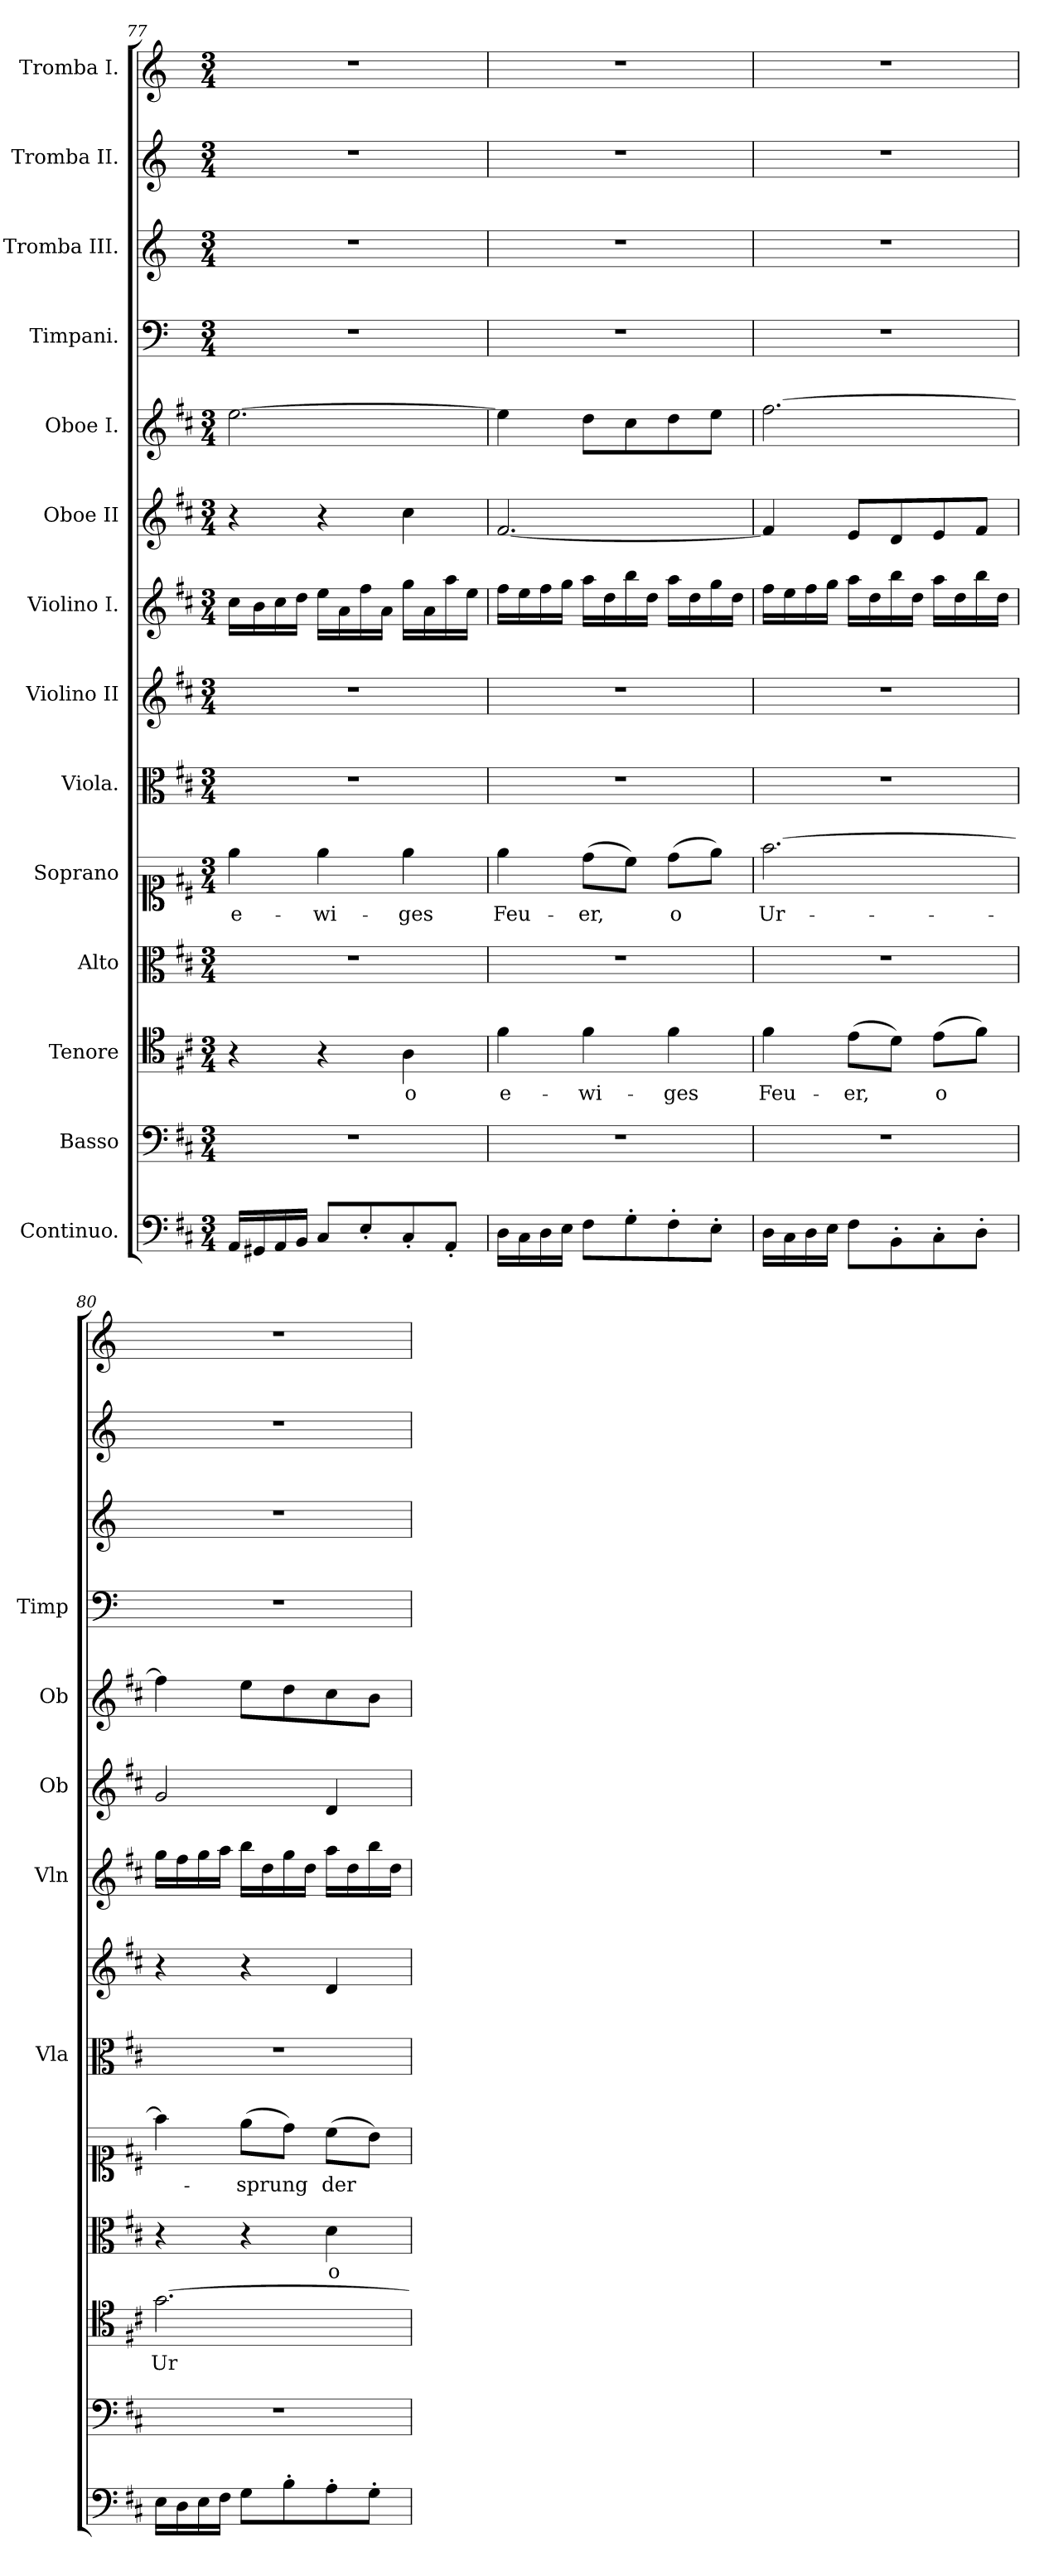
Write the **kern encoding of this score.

**kern	**kern	**kern	**text	**kern	**text	**kern	**text	**kern	**kern	**kern	**kern	**kern	**kern	**kern	**kern	**kern
*part14	*part13	*part12	*part12	*part11	*part11	*part10	*part10	*part9	*part8	*part7	*part6	*part5	*part4	*part3	*part2	*part1
*staff14	*staff13	*staff12	*staff12	*staff11	*staff11	*staff10	*staff10	*staff9	*staff8	*staff7	*staff6	*staff5	*staff4	*staff3	*staff2	*staff1
*I"Continuo.	*I"Basso	*I"Tenore	*	*I"Alto	*	*I"Soprano	*	*I"Viola.	*I"Violino II	*I"Violino I.	*I"Oboe II	*I"Oboe I.	*I"Timpani.	*I"Tromba III.	*I"Tromba II.	*I"Tromba I.
*	*	*	*	*	*	*	*	*I'Vla	*	*I'Vln	*I'Ob	*I'Ob	*I'Timp	*	*	*
*clefF4	*clefF4	*clefC4	*	*clefC3	*	*clefC1	*	*clefC3	*clefG2	*clefG2	*clefG2	*clefG2	*clefF4	*clefG2	*clefG2	*clefG2
*	*	*	*	*	*	*	*	*	*	*	*	*	*ITrd-1c-2	*ITrd-1c-2	*ITrd-1c-2	*ITrd-1c-2
*k[f#c#]	*k[f#c#]	*k[f#c#]	*	*k[f#c#]	*	*k[f#c#]	*	*k[f#c#]	*k[f#c#]	*k[f#c#]	*k[f#c#]	*k[f#c#]	*k[f#c#]	*k[f#c#]	*k[f#c#]	*k[f#c#]
*M3/4	*M3/4	*M3/4	*	*M3/4	*	*M3/4	*	*M3/4	*M3/4	*M3/4	*M3/4	*M3/4	*M3/4	*M3/4	*M3/4	*M3/4
=77	=77	=77	=77	=77	=77	=77	=77	=77	=77	=77	=77	=77	=77	=77	=77	=77
!	!	!	!	!	!	!	!LO:LY:b	!	!	!	!	!	!	!	!	!
16AA/LL	2.r	4r	.	2.r	.	4ee\	e-	2.r	2.r	16cc#\LL	4r	[2.ee\	2.r	2.r	2.r	2.r
16GG#X/	.	.	.	.	.	.	.	.	.	16b\	.	.	.	.	.	.
16AA/	.	.	.	.	.	.	.	.	.	16cc#\	.	.	.	.	.	.
16BB/JJ	.	.	.	.	.	.	.	.	.	16dd\JJ	.	.	.	.	.	.
!	!	!	!	!	!	!	!LO:LY:b	!	!	!	!	!	!	!	!	!
8C#/L	.	4r	.	.	.	4ee\	wi-	.	.	16ee\LL	4r	.	.	.	.	.
.	.	.	.	.	.	.	.	.	.	16a\	.	.	.	.	.	.
8E'/	.	.	.	.	.	.	.	.	.	16ff#\	.	.	.	.	.	.
.	.	.	.	.	.	.	.	.	.	16a\JJ	.	.	.	.	.	.
!	!	!	!LO:LY:b	!	!	!	!LO:LY:b	!	!	!	!	!	!	!	!	!
8C#'/	.	4A\	-o	.	.	4ee\	-ges	.	.	16gg\LL	4cc#\	.	.	.	.	.
.	.	.	.	.	.	.	.	.	.	16a\	.	.	.	.	.	.
8AA'/J	.	.	.	.	.	.	.	.	.	16aa\	.	.	.	.	.	.
.	.	.	.	.	.	.	.	.	.	16ee\JJ	.	.	.	.	.	.
=78	=78	=78	=78	=78	=78	=78	=78	=78	=78	=78	=78	=78	=78	=78	=78	=78
!	!	!	!LO:LY:b	!	!	!	!LO:LY:b	!	!	!	!	!	!	!	!	!
16D\LL	2.r	4f#\	e-	2.r	.	4ee\	-Feu-	2.r	2.r	16ff#\LL	[2.f#/	4ee\]	2.r	2.r	2.r	2.r
16C#\	.	.	.	.	.	.	.	.	.	16ee\	.	.	.	.	.	.
16D\	.	.	.	.	.	.	.	.	.	16ff#\	.	.	.	.	.	.
16E\JJ	.	.	.	.	.	.	.	.	.	16gg\JJ	.	.	.	.	.	.
!	!	!	!LO:LY:b	!	!	!	!LO:LY:b	!	!	!	!	!	!	!	!	!
8F#\L	.	4f#\	wi-	.	.	(>8dd\L	-er,	.	.	16aa\LL	.	8dd\L	.	.	.	.
.	.	.	.	.	.	.	.	.	.	16dd\	.	.	.	.	.	.
8G'\	.	.	.	.	.	8cc#\J)	.	.	.	16bb\	.	8cc#\	.	.	.	.
.	.	.	.	.	.	.	.	.	.	16dd\JJ	.	.	.	.	.	.
!	!	!	!LO:LY:b	!	!	!	!LO:LY:b	!	!	!	!	!	!	!	!	!
8F#'\	.	4f#\	-ges	.	.	(>8dd\L	o	.	.	16aa\LL	.	8dd\	.	.	.	.
.	.	.	.	.	.	.	.	.	.	16dd\	.	.	.	.	.	.
8E'\J	.	.	.	.	.	8ee\J)	.	.	.	16gg\	.	8ee\J	.	.	.	.
.	.	.	.	.	.	.	.	.	.	16dd\JJ	.	.	.	.	.	.
=79	=79	=79	=79	=79	=79	=79	=79	=79	=79	=79	=79	=79	=79	=79	=79	=79
!	!	!	!LO:LY:b	!	!	!	!LO:LY:b	!	!	!	!	!	!	!	!	!
16D\LL	2.r	4f#\	-Feu-	2.r	.	[2.ff#\	Ur-	2.r	2.r	16ff#\LL	4f#/]	[2.ff#\	2.r	2.r	2.r	2.r
16C#\	.	.	.	.	.	.	.	.	.	16ee\	.	.	.	.	.	.
16D\	.	.	.	.	.	.	.	.	.	16ff#\	.	.	.	.	.	.
16E\JJ	.	.	.	.	.	.	.	.	.	16gg\JJ	.	.	.	.	.	.
!	!	!	!LO:LY:b	!	!	!	!	!	!	!	!	!	!	!	!	!
8F#\L	.	(>8e\L	-er,	.	.	.	.	.	.	16aa\LL	8e/L	.	.	.	.	.
.	.	.	.	.	.	.	.	.	.	16dd\	.	.	.	.	.	.
8BB'\	.	8d\J)	.	.	.	.	.	.	.	16bb\	8d/	.	.	.	.	.
.	.	.	.	.	.	.	.	.	.	16dd\JJ	.	.	.	.	.	.
!	!	!	!LO:LY:b	!	!	!	!	!	!	!	!	!	!	!	!	!
8C#'\	.	(>8e\L	o	.	.	.	.	.	.	16aa\LL	8e/	.	.	.	.	.
.	.	.	.	.	.	.	.	.	.	16dd\	.	.	.	.	.	.
8D'\J	.	8f#\J)	.	.	.	.	.	.	.	16bb\	8f#/J	.	.	.	.	.
.	.	.	.	.	.	.	.	.	.	16dd\JJ	.	.	.	.	.	.
!!LO:PB:g=z
=80	=80	=80	=80	=80	=80	=80	=80	=80	=80	=80	=80	=80	=80	=80	=80	=80
!	!	!	!LO:LY:b	!	!	!	!	!	!	!	!	!	!	!	!	!
16E\LL	2.r	[2.g\	Ur-	4r	.	4ff#\]	.	2.r	4r	16gg\LL	2g/	4ff#\]	2.r	2.r	2.r	2.r
16D\	.	.	.	.	.	.	.	.	.	16ff#\	.	.	.	.	.	.
16E\	.	.	.	.	.	.	.	.	.	16gg\	.	.	.	.	.	.
16F#\JJ	.	.	.	.	.	.	.	.	.	16aa\JJ	.	.	.	.	.	.
!	!	!	!	!	!	!	!LO:LY:b	!	!	!	!	!	!	!	!	!
8G\L	.	.	.	4r	.	(>8ee\L	-sprung	.	4r	16bb\LL	.	8ee\L	.	.	.	.
.	.	.	.	.	.	.	.	.	.	16dd\	.	.	.	.	.	.
8B'\	.	.	.	.	.	8dd\J)	.	.	.	16gg\	.	8dd\	.	.	.	.
.	.	.	.	.	.	.	.	.	.	16dd\JJ	.	.	.	.	.	.
!	!	!	!	!	!LO:LY:b	!	!LO:LY:b	!	!	!	!	!	!	!	!	!
8A'\	.	.	.	4d\	o	(>8cc#\L	der	.	4d/	16aa\LL	4d/	8cc#\	.	.	.	.
.	.	.	.	.	.	.	.	.	.	16dd\	.	.	.	.	.	.
8G'\J	.	.	.	.	.	8b\J)	.	.	.	16bb\	.	8b\J	.	.	.	.
.	.	.	.	.	.	.	.	.	.	16dd\JJ	.	.	.	.	.	.
=	=	=	=	=	=	=	=	=	=	=	=	=	=	=	=	=
*-	*-	*-	*-	*-	*-	*-	*-	*-	*-	*-	*-	*-	*-	*-	*-	*-
